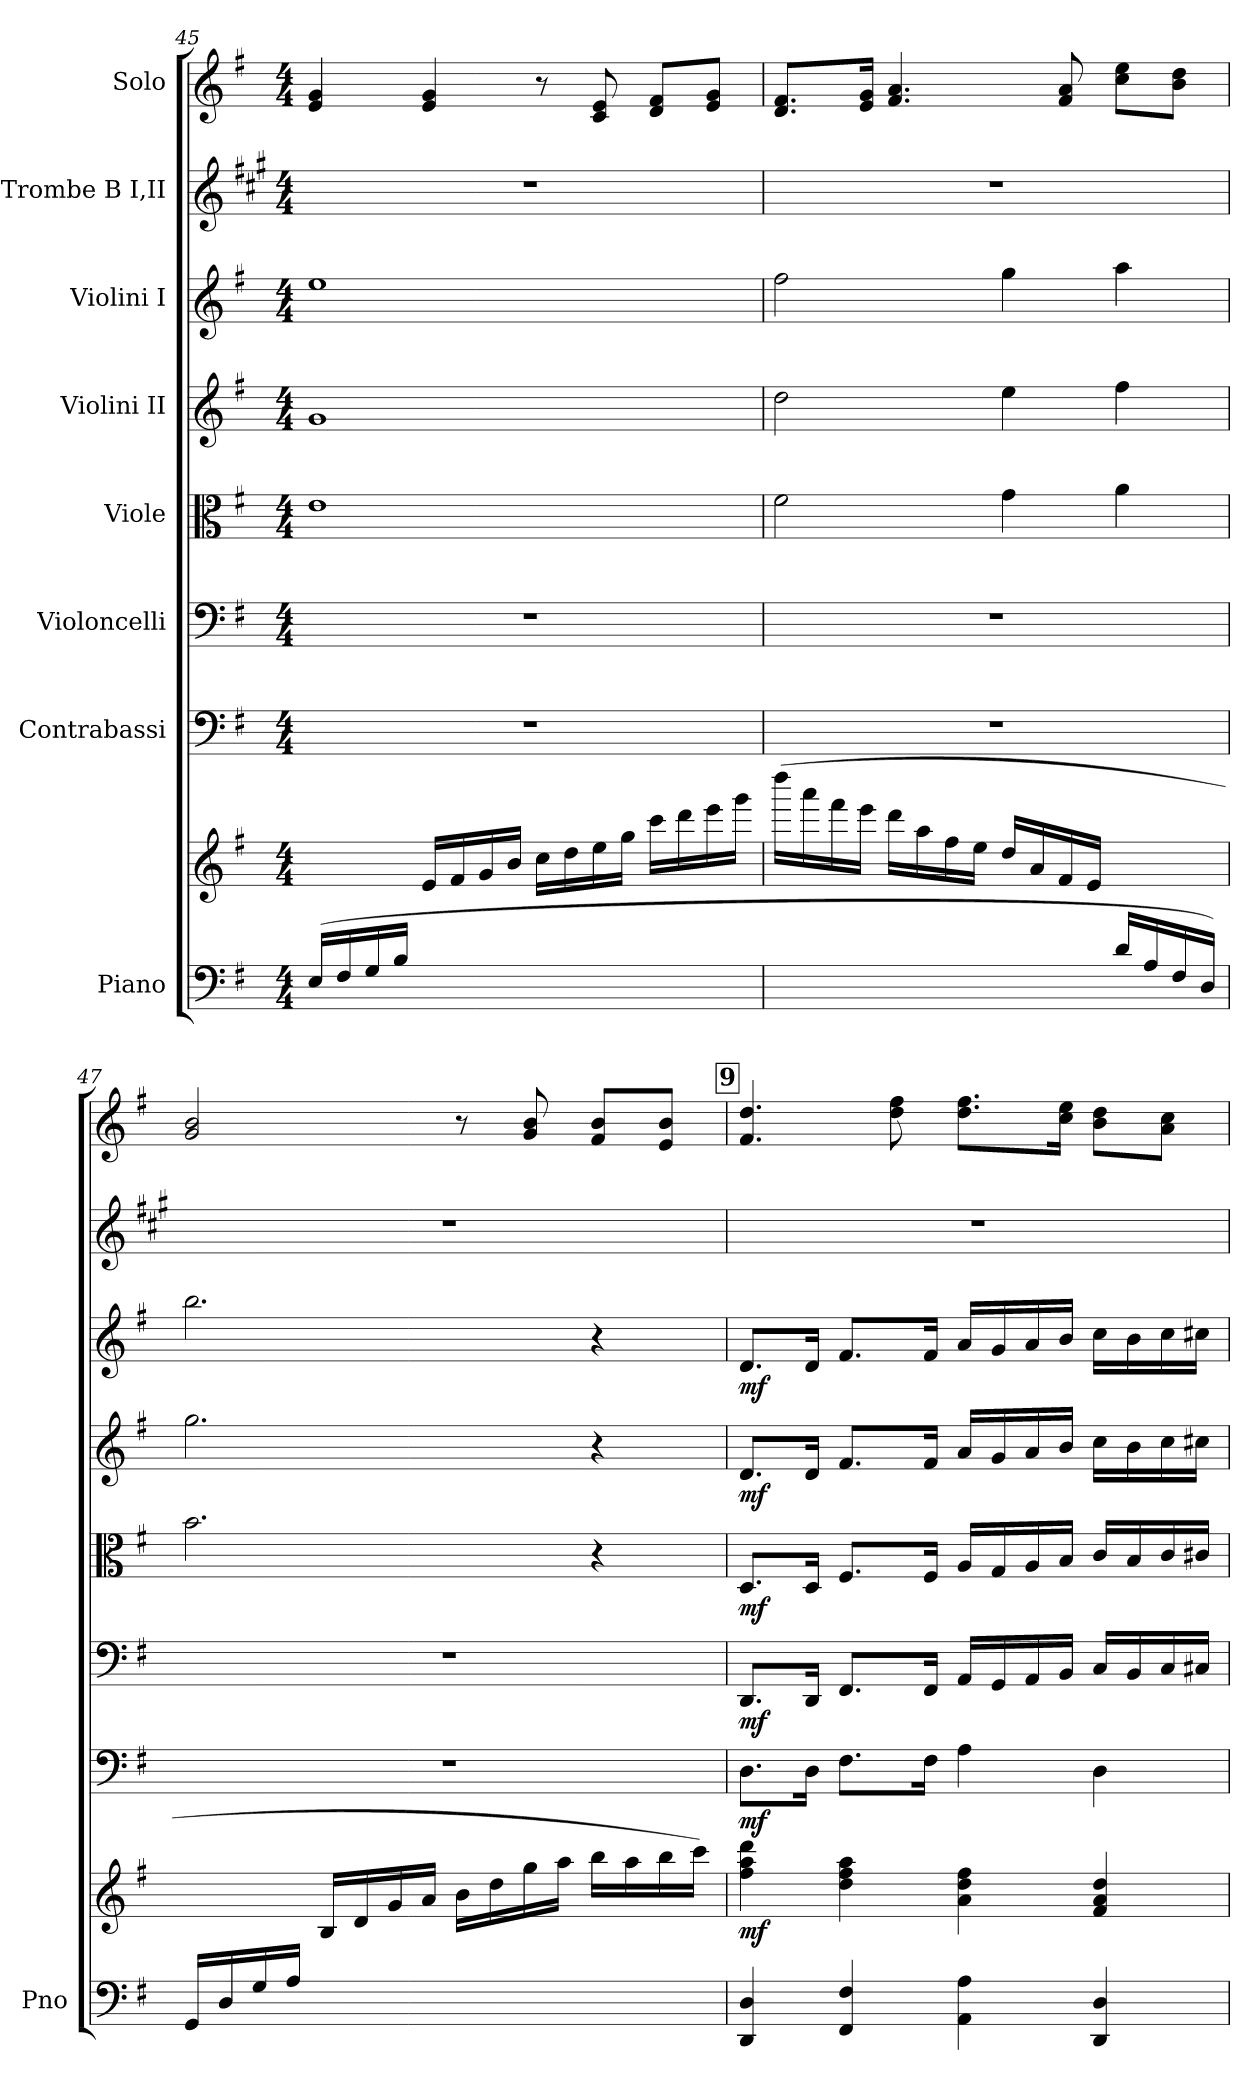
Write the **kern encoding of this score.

**kern	**kern	**dynam	**kern	**dynam	**kern	**dynam	**kern	**dynam	**kern	**dynam	**kern	**dynam	**kern	**kern
*part8	*part8	*part8	*part7	*part7	*part6	*part6	*part5	*part5	*part4	*part4	*part3	*part3	*part2	*part1
*staff9	*staff8	*staff8/9	*staff7	*staff7	*staff6	*staff6	*staff5	*staff5	*staff4	*staff4	*staff3	*staff3	*staff2	*staff1
*I"Piano	*	*	*I"Contrabassi	*	*I"Violoncelli	*	*I"Viole	*	*I"Violini II	*	*I"Violini I	*	*I"Trombe B I,II	*I"Solo
*I'Pno	*	*	*	*	*	*	*	*	*	*	*	*	*	*
*clefF4	*clefG2	*	*clefF4	*	*clefF4	*	*clefC3	*	*clefG2	*	*clefG2	*	*clefG2	*clefG2
*	*	*	*ITrd7c12	*	*	*	*	*	*	*	*	*	*ITrd1c2	*
*k[f#]	*k[f#]	*	*k[f#]	*	*k[f#]	*	*k[f#]	*	*k[f#]	*	*k[f#]	*	*k[f#]	*k[f#]
*G:	*G:	*	*G:	*	*G:	*	*G:	*	*G:	*	*G:	*	*G:	*G:
*M4/4	*M4/4	*	*M4/4	*	*M4/4	*	*M4/4	*	*M4/4	*	*M4/4	*	*M4/4	*M4/4
=45	=45	=45	=45	=45	=45	=45	=45	=45	=45	=45	=45	=45	=45	=45
*^	*	*	*	*	*	*	*	*	*	*	*	*	*	*
(>16E/LL	1ryy	4ryy	.	1r	.	1r	.	1e	.	1g	.	1ee	.	1r	4e/ 4g/
16F#/	.	.	.	.	.	.	.	.	.	.	.	.	.	.	.
16G/	.	.	.	.	.	.	.	.	.	.	.	.	.	.	.
16B/JJ	.	.	.	.	.	.	.	.	.	.	.	.	.	.	.
2.ryy	.	16e/LL	.	.	.	.	.	.	.	.	.	.	.	.	4e/ 4g/
.	.	16f#/	.	.	.	.	.	.	.	.	.	.	.	.	.
.	.	16g/	.	.	.	.	.	.	.	.	.	.	.	.	.
.	.	16b/JJ	.	.	.	.	.	.	.	.	.	.	.	.	.
.	.	16cc\LL	.	.	.	.	.	.	.	.	.	.	.	.	8r
.	.	16dd\	.	.	.	.	.	.	.	.	.	.	.	.	.
.	.	16ee\	.	.	.	.	.	.	.	.	.	.	.	.	8c/ 8e/
.	.	16gg\JJ	.	.	.	.	.	.	.	.	.	.	.	.	.
.	.	16ccc\LL	.	.	.	.	.	.	.	.	.	.	.	.	8d/ 8f#/L
.	.	16ddd\	.	.	.	.	.	.	.	.	.	.	.	.	.
.	.	16eee\	.	.	.	.	.	.	.	.	.	.	.	.	8e/ 8g/J
.	.	16ggg\JJ)	.	.	.	.	.	.	.	.	.	.	.	.	.
=46	=46	=46	=46	=46	=46	=46	=46	=46	=46	=46	=46	=46	=46	=46	=46
2.ryy	1ryy	(>16dddd\LL	.	1r	.	1r	.	2f#\	.	2dd\	.	2ff#\	.	1r	8.d/ 8.f#/L
.	.	16aaa\	.	.	.	.	.	.	.	.	.	.	.	.	.
.	.	16fff#\	.	.	.	.	.	.	.	.	.	.	.	.	.
.	.	16eee\JJ	.	.	.	.	.	.	.	.	.	.	.	.	16e/ 16g/Jk
.	.	16ddd\LL	.	.	.	.	.	.	.	.	.	.	.	.	4.f#/ 4.a/
.	.	16aa\	.	.	.	.	.	.	.	.	.	.	.	.	.
.	.	16ff#\	.	.	.	.	.	.	.	.	.	.	.	.	.
.	.	16ee\JJ	.	.	.	.	.	.	.	.	.	.	.	.	.
.	.	16dd/LL	.	.	.	.	.	4g\	.	4ee\	.	4gg\	.	.	.
.	.	16a/	.	.	.	.	.	.	.	.	.	.	.	.	.
.	.	16f#/	.	.	.	.	.	.	.	.	.	.	.	.	8f#/ 8a/
.	.	16e/JJ	.	.	.	.	.	.	.	.	.	.	.	.	.
16d/LL	.	4ryy	.	.	.	.	.	4a\	.	4ff#\	.	4aa\	.	.	8cc\ 8ee\L
16A/	.	.	.	.	.	.	.	.	.	.	.	.	.	.	.
16F#/	.	.	.	.	.	.	.	.	.	.	.	.	.	.	8b\ 8dd\J
16D/JJ)	.	.	.	.	.	.	.	.	.	.	.	.	.	.	.
=47	=47	=47	=47	=47	=47	=47	=47	=47	=47	=47	=47	=47	=47	=47	=47
(>16GG/LL	1ryy	4ryy	.	1r	.	1r	.	2.b\	.	2.gg\	.	2.bb\	.	1r	2g/ 2b/
16D/	.	.	.	.	.	.	.	.	.	.	.	.	.	.	.
16G/	.	.	.	.	.	.	.	.	.	.	.	.	.	.	.
16A/JJ	.	.	.	.	.	.	.	.	.	.	.	.	.	.	.
2.ryy	.	16B/LL	.	.	.	.	.	.	.	.	.	.	.	.	.
.	.	16d/	.	.	.	.	.	.	.	.	.	.	.	.	.
.	.	16g/	.	.	.	.	.	.	.	.	.	.	.	.	.
.	.	16a/JJ	.	.	.	.	.	.	.	.	.	.	.	.	.
.	.	16b\LL	.	.	.	.	.	.	.	.	.	.	.	.	8r
.	.	16dd\	.	.	.	.	.	.	.	.	.	.	.	.	.
.	.	16gg\	.	.	.	.	.	.	.	.	.	.	.	.	8g/ 8b/
.	.	16aa\JJ	.	.	.	.	.	.	.	.	.	.	.	.	.
.	.	16bb\LL	.	.	.	.	.	4r	.	4r	.	4r	.	.	8f#/ 8b/L
.	.	16aa\	.	.	.	.	.	.	.	.	.	.	.	.	.
.	.	16bb\	.	.	.	.	.	.	.	.	.	.	.	.	8e/ 8b/J
.	.	16ccc\JJ)	.	.	.	.	.	.	.	.	.	.	.	.	.
*v	*v	*	*	*	*	*	*	*	*	*	*	*	*	*	*
!!LO:PB:g=z
!!LO:REH:place=s1:a:fs=7.4:t=9
=48	=48	=48	=48	=48	=48	=48	=48	=48	=48	=48	=48	=48	=48	=48
!	!	!LO:DY:b	!	!LO:DY:b	!	!LO:DY:b	!	!LO:DY:b	!	!LO:DY:b	!	!LO:DY:b	!	!
4DD/ 4D/	4ff#\ 4aa\ 4ddd\	mf	8.DD\L	mf	8.DD/L	mf	8.D/L	mf	8.d/L	mf	8.d/L	mf	1r	4.f#/ 4.dd/
.	.	.	16DD\Jk	.	16DD/Jk	.	16D/Jk	.	16d/Jk	.	16d/Jk	.	.	.
4FF#/ 4F#/	4dd\ 4ff#\ 4aa\	.	8.FF#\L	.	8.FF#/L	.	8.F#/L	.	8.f#/L	.	8.f#/L	.	.	.
.	.	.	.	.	.	.	.	.	.	.	.	.	.	8dd\ 8ff#\
.	.	.	16FF#\Jk	.	16FF#/Jk	.	16F#/Jk	.	16f#/Jk	.	16f#/Jk	.	.	.
4AA\ 4A\	4a\ 4dd\ 4ff#\	.	4AA\	.	16AA/LL	.	16A/LL	.	16a/LL	.	16a/LL	.	.	8.dd\ 8.ff#\L
.	.	.	.	.	16GG/	.	16G/	.	16g/	.	16g/	.	.	.
.	.	.	.	.	16AA/	.	16A/	.	16a/	.	16a/	.	.	.
.	.	.	.	.	16BB/JJ	.	16B/JJ	.	16b/JJ	.	16b/JJ	.	.	16cc\ 16ee\Jk
4DD/ 4D/	4f#/ 4a/ 4dd/	.	4DD\	.	16C/LL	.	16c/LL	.	16cc\LL	.	16cc\LL	.	.	8b\ 8dd\L
.	.	.	.	.	16BB/	.	16B/	.	16b\	.	16b\	.	.	.
.	.	.	.	.	16C/	.	16c/	.	16cc\	.	16cc\	.	.	8a\ 8cc\J
.	.	.	.	.	16C#X/JJ	.	16c#X/JJ	.	16cc#X\JJ	.	16cc#X\JJ	.	.	.
=	=	=	=	=	=	=	=	=	=	=	=	=	=	=
*-	*-	*-	*-	*-	*-	*-	*-	*-	*-	*-	*-	*-	*-	*-
